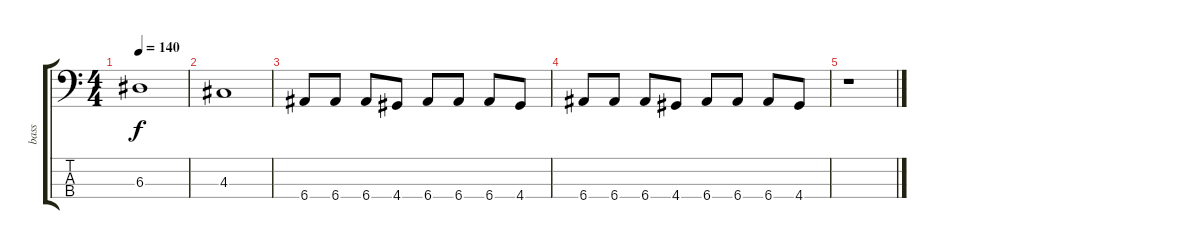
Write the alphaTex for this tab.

\track ("bass" "bass") {instrument electricbassfinger}
\staff {score tabs}
\tuning (G2 D2 A1 E1) {hide}
\ts (4 4)
\tempo 140
\clef f4
\ks c
6.3.1{dy f} |
4.3.1 |
6.4.8 6.4.8 6.4.8 4.4.8 6.4.8 6.4.8 6.4.8 4.4.8 |
6.4.8 6.4.8 6.4.8 4.4.8 6.4.8 6.4.8 6.4.8 4.4.8 |
r.1
